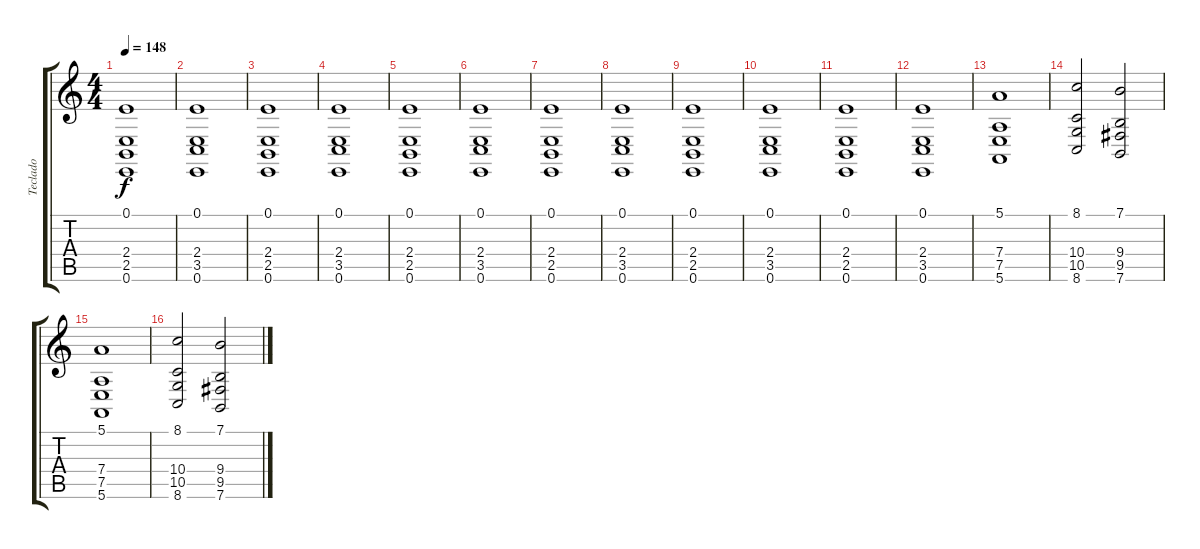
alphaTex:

\track ("Teclado" "Teclado") {instrument stringensemble2}
\staff {score tabs}
\tuning (E4 B3 G3 D3 A2 E2) {hide}
\ts (4 4)
\tempo 148
\clef g2
\ks c
(0.1 2.4 2.5 0.6).1{dy f} |
(0.1 2.4 3.5 0.6).1 |
(0.1 2.4 2.5 0.6).1 |
(0.1 2.4 3.5 0.6).1 |
(0.1 2.4 2.5 0.6).1 |
(0.1 2.4 3.5 0.6).1 |
(0.1 2.4 2.5 0.6).1 |
(0.1 2.4 3.5 0.6).1 |
(0.1 2.4 2.5 0.6).1 |
(0.1 2.4 3.5 0.6).1 |
(0.1 2.4 2.5 0.6).1 |
(0.1 2.4 3.5 0.6).1 |
(5.1 7.4 7.5 5.6).1 |
(8.1 10.4 10.5 8.6).2 (7.1 9.4 9.5 7.6).2 |
(5.1 7.4 7.5 5.6).1 |
(8.1 10.4 10.5 8.6).2 (7.1 9.4 9.5 7.6).2
